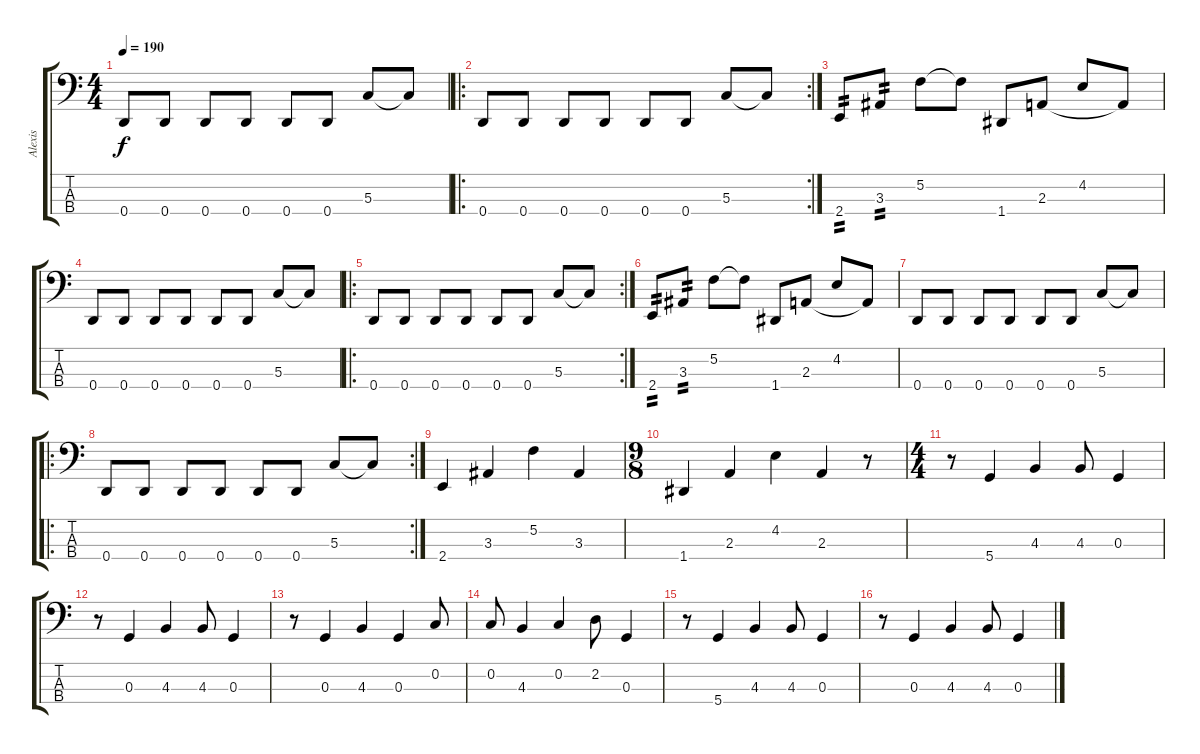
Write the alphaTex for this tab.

\track ("Alexis" "Alexis") {instrument electricbassfinger}
\staff {score tabs}
\tuning (F2 C2 G1 D1) {hide}
\ts (4 4)
\tempo 190
\clef f4
\ks c
0.4.8{dy f} 0.4.8 0.4.8 0.4.8 0.4.8 0.4.8 5.3.8 5.3{t}.8 |
\ro
\rc 2
0.4.8 0.4.8 0.4.8 0.4.8 0.4.8 0.4.8 5.3.8 5.3{t}.8 |
2.4.8{tp 2} 3.3.8{tp 2} 5.2.8 5.2{t}.8 1.4.8 2.3.8 4.2.8 2.3{t}.8 |
0.4.8 0.4.8 0.4.8 0.4.8 0.4.8 0.4.8 5.3.8 5.3{t}.8 |
\ro
\rc 2
0.4.8 0.4.8 0.4.8 0.4.8 0.4.8 0.4.8 5.3.8 5.3{t}.8 |
2.4.8{tp 2} 3.3.8{tp 2} 5.2.8 5.2{t}.8 1.4.8 2.3.8 4.2.8 2.3{t}.8 |
0.4.8 0.4.8 0.4.8 0.4.8 0.4.8 0.4.8 5.3.8 5.3{t}.8 |
\ro
\rc 2
0.4.8 0.4.8 0.4.8 0.4.8 0.4.8 0.4.8 5.3.8 5.3{t}.8 |
2.4.4 3.3.4 5.2.4 3.3.4 |
\ts (9 8)
1.4.4 2.3.4 4.2.4 2.3.4 r.8 |
\ts (4 4)
r.8 5.4.4 4.3.4 4.3.8 0.3.4 |
r.8 0.3.4 4.3.4 4.3.8 0.3.4 |
r.8 0.3.4 4.3.4 0.3.4 0.2.8 |
0.2.8 4.3.4 0.2.4 2.2.8 0.3.4 |
r.8 5.4.4 4.3.4 4.3.8 0.3.4 |
r.8 0.3.4 4.3.4 4.3.8 0.3.4
